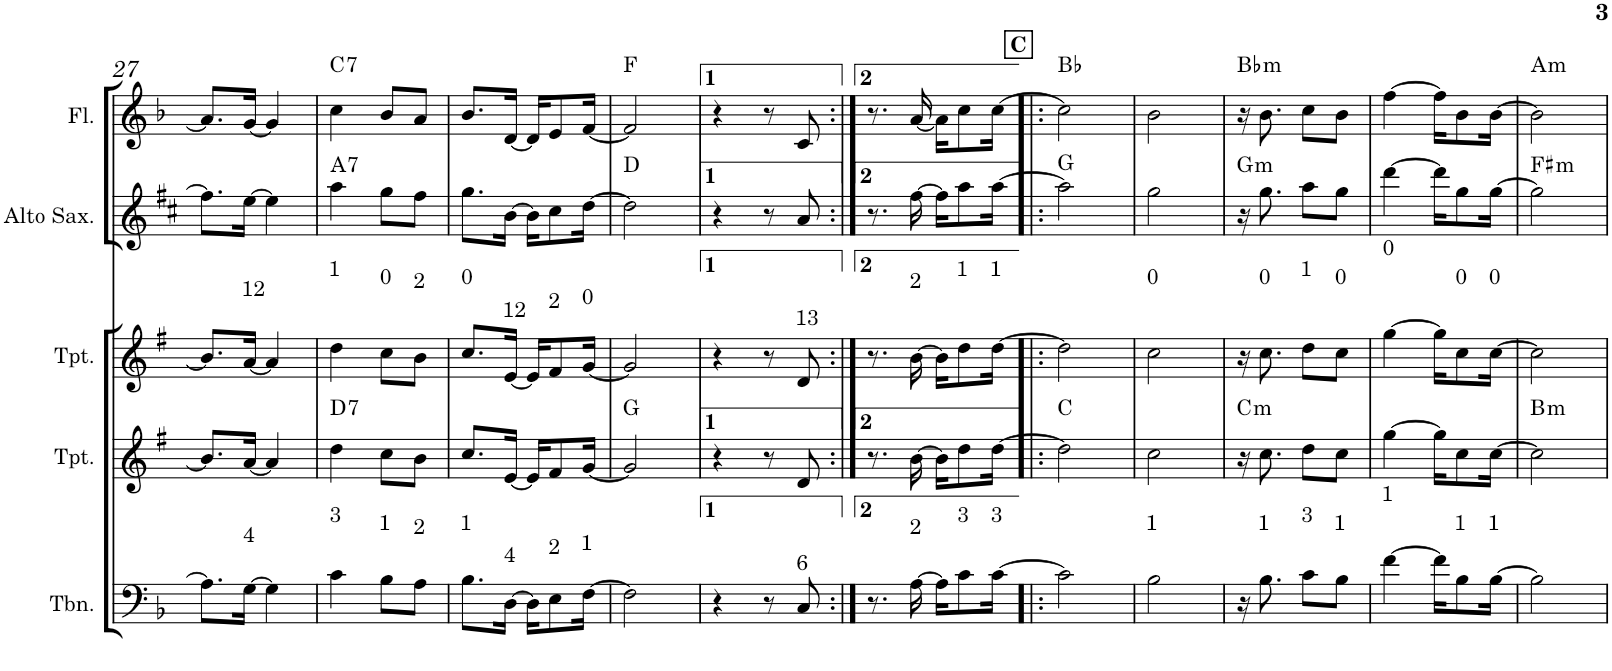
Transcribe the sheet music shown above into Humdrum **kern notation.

**kern	**kern	**harte	**kern	**kern	**harte	**kern	**harte
*part5	*part4	*part4	*part3	*part2	*part2	*part1	*part1
*staff5	*staff4	*	*staff3	*staff2	*	*staff1	*
*I"C clavF	*I"Bb	*	*I"Bb - Pirata	*I"Eb	*	*I"C clavG	*
!!LO:PB:g=z
*clefF4	*clefG2	*	*clefG2	*clefG2	*	*clefG2	*
*	*Trd1c2	*	*Trd1c2	*Trd5c9	*	*	*
*k[b-]	*k[f#]	*	*k[f#]	*k[f#c#]	*	*k[b-]	*
*F:	*G:	*	*G:	*D:	*	*F:	*
*M2/4	*M2/4	*	*M2/4	*M2/4	*	*M2/4	*
=27	=27	=27	=27	=27	=27	=27	=27
8.A\L]	8.b/L]	.	8.b/L]	8.ff#\L]	.	8.a/L]	.
!	!	!	!LO:TX:a:t=12	!	!	!	!
!LO:TX:a:t=4	!	!	!	!	!	!	!
[>16G\Jk	[<16a/Jk	.	[<16a/Jk	[>16ee\Jk	.	[<16g/Jk	.
4G\]	4a/]	.	4a/]	4ee\]	.	4g/]	.
=28	=28	=28	=28	=28	=28	=28	=28
!	!	!	!LO:TX:a:t=1	!	!	!	!
!LO:TX:a:t=3	!	!LO:H:kt=7	!	!	!LO:H:kt=7	!	!LO:H:kt=7
4c\	4dd\	D:7	4dd\	4aa\	A:7	4cc\	C:7
!	!	!	!LO:TX:a:t=0	!	!	!	!
!LO:TX:a:t=1	!	!	!	!	!	!	!
8B-\L	8cc\L	.	8cc\L	8gg\L	.	8b-/L	.
!	!	!	!LO:TX:a:t=2	!	!	!	!
!LO:TX:a:t=2	!	!	!	!	!	!	!
8A\J	8b\J	.	8b\J	8ff#\J	.	8a/J	.
=29	=29	=29	=29	=29	=29	=29	=29
!	!	!	!LO:TX:a:t=0	!	!	!	!
!LO:TX:a:t=1	!	!	!	!	!	!	!
8.B-\L	8.cc/L	.	8.cc/L	8.gg\L	.	8.b-/L	.
!	!	!	!LO:TX:a:t=12	!	!	!	!
!LO:TX:a:t=4	!	!	!	!	!	!	!
[>16D\Jk	[<16e/Jk	.	[<16e/Jk	[>16b\Jk	.	[<16d/Jk	.
16D\KL]	16e/KL]	.	16e/KL]	16b\KL]	.	16d/KL]	.
!	!	!	!LO:TX:a:t=2	!	!	!	!
!LO:TX:a:t=2	!	!	!	!	!	!	!
8E\	8f#/	.	8f#/	8cc#\	.	8e/	.
!	!	!	!LO:TX:a:t=0	!	!	!	!
!LO:TX:a:t=1	!	!	!	!	!	!	!
[>16F\Jk	[<16g/Jk	.	[<16g/Jk	[>16dd\Jk	.	[<16f/Jk	.
=30	=30	=30	=30	=30	=30	=30	=30
2F\]	2g/]	G:maj	2g/]	2dd\]	D:maj	2f/]	F:maj
=31	=31	=31	=31	=31	=31	=31	=31
4r	4r	.	4r	4r	.	4r	.
8r	8r	.	8r	8r	.	8r	.
!	!	!	!LO:TX:a:t=13	!	!	!	!
!LO:TX:a:t=6	!	!	!	!	!	!	!
8C/	8d/	.	8d/	8a/	.	8c/	.
=32:|!	=32:|!	=32:|!	=32:|!	=32:|!	=32:|!	=32:|!	=32:|!
8.r	8.r	.	8.r	8.r	.	8.r	.
!	!	!	!LO:TX:a:t=2	!	!	!	!
!LO:TX:a:t=2	!	!	!	!	!	!	!
[>16A\	[>16b\	.	[>16b\	[>16ff#\	.	[<16a/	.
16A\KL]	16b\KL]	.	16b\KL]	16ff#\KL]	.	16a\KL]	.
!	!	!	!LO:TX:a:t=1	!	!	!	!
!LO:TX:a:t=3	!	!	!	!	!	!	!
8c\	8dd\	.	8dd\	8aa\	.	8cc\	.
!	!	!	!LO:TX:a:t=1	!	!	!	!
!LO:TX:a:t=3	!	!	!	!	!	!	!
[>16c\Jk	[>16dd\Jk	.	[>16dd\Jk	[>16aa\Jk	.	[>16cc\Jk	.
!!LO:REH:place=s1:a:B:cj:t=C
=33!|:	=33!|:	=33!|:	=33!|:	=33!|:	=33!|:	=33!|:	=33!|:
2c\]	2dd\]	C:maj	2dd\]	2aa\]	G:maj	2cc\]	Bb:maj
=34	=34	=34	=34	=34	=34	=34	=34
!	!	!	!LO:TX:a:t=0	!	!	!	!
!LO:TX:a:t=1	!	!	!	!	!	!	!
2B-\	2cc\	.	2cc\	2gg\	.	2b-\	.
=35	=35	=35	=35	=35	=35	=35	=35
!	!	!LO:H:kt=m	!	!	!LO:H:kt=m	!	!LO:H:kt=m
16r	16r	C:min	16r	16r	G:min	16r	Bb:min
!	!	!	!LO:TX:a:t=0	!	!	!	!
!LO:TX:a:t=1	!	!	!	!	!	!	!
8.B-\	8.cc\	.	8.cc\	8.gg\	.	8.b-\	.
!	!	!	!LO:TX:a:t=1	!	!	!	!
!LO:TX:a:t=3	!	!	!	!	!	!	!
8c\L	8dd\L	.	8dd\L	8aa\L	.	8cc\L	.
!	!	!	!LO:TX:a:t=0	!	!	!	!
!LO:TX:a:t=1	!	!	!	!	!	!	!
8B-\J	8cc\J	.	8cc\J	8gg\J	.	8b-\J	.
=36	=36	=36	=36	=36	=36	=36	=36
!	!	!	!LO:TX:a:t=0	!	!	!	!
!LO:TX:a:t=1	!	!	!	!	!	!	!
[>4f\	[>4gg\	.	[>4gg\	[>4ddd\	.	[>4ff\	.
16f\KL]	16gg\KL]	.	16gg\KL]	16ddd\KL]	.	16ff\KL]	.
!	!	!	!LO:TX:a:t=0	!	!	!	!
!LO:TX:a:t=1	!	!	!	!	!	!	!
8B-\	8cc\	.	8cc\	8gg\	.	8b-\	.
!	!	!	!LO:TX:a:t=0	!	!	!	!
!LO:TX:a:t=1	!	!	!	!	!	!	!
[>16B-\Jk	[>16cc\Jk	.	[>16cc\Jk	[>16gg\Jk	.	[>16b-\Jk	.
=37	=37	=37	=37	=37	=37	=37	=37
!	!	!LO:H:kt=m	!	!	!LO:H:kt=m	!	!LO:H:kt=m
2B-\]	2cc\]	B:min	2cc\]	2gg\]	F#:min	2b-\]	A:min
=	=	=	=	=	=	=	=
*-	*-	*-	*-	*-	*-	*-	*-
